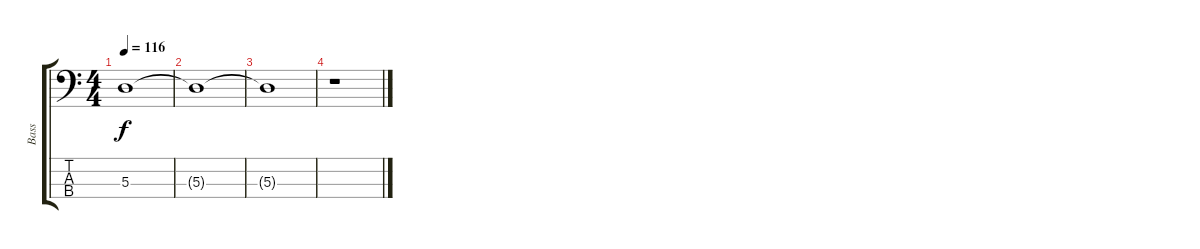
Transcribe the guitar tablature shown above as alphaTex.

\track ("Bass" "Bass") {instrument electricbasspick}
\staff {score tabs}
\tuning (G2 D2 A1 E1) {hide}
\ts (4 4)
\tempo 116
\clef f4
\ks c
5.3.1{dy f} |
5.3{t}.1 |
5.3{t}.1 |
r.1
